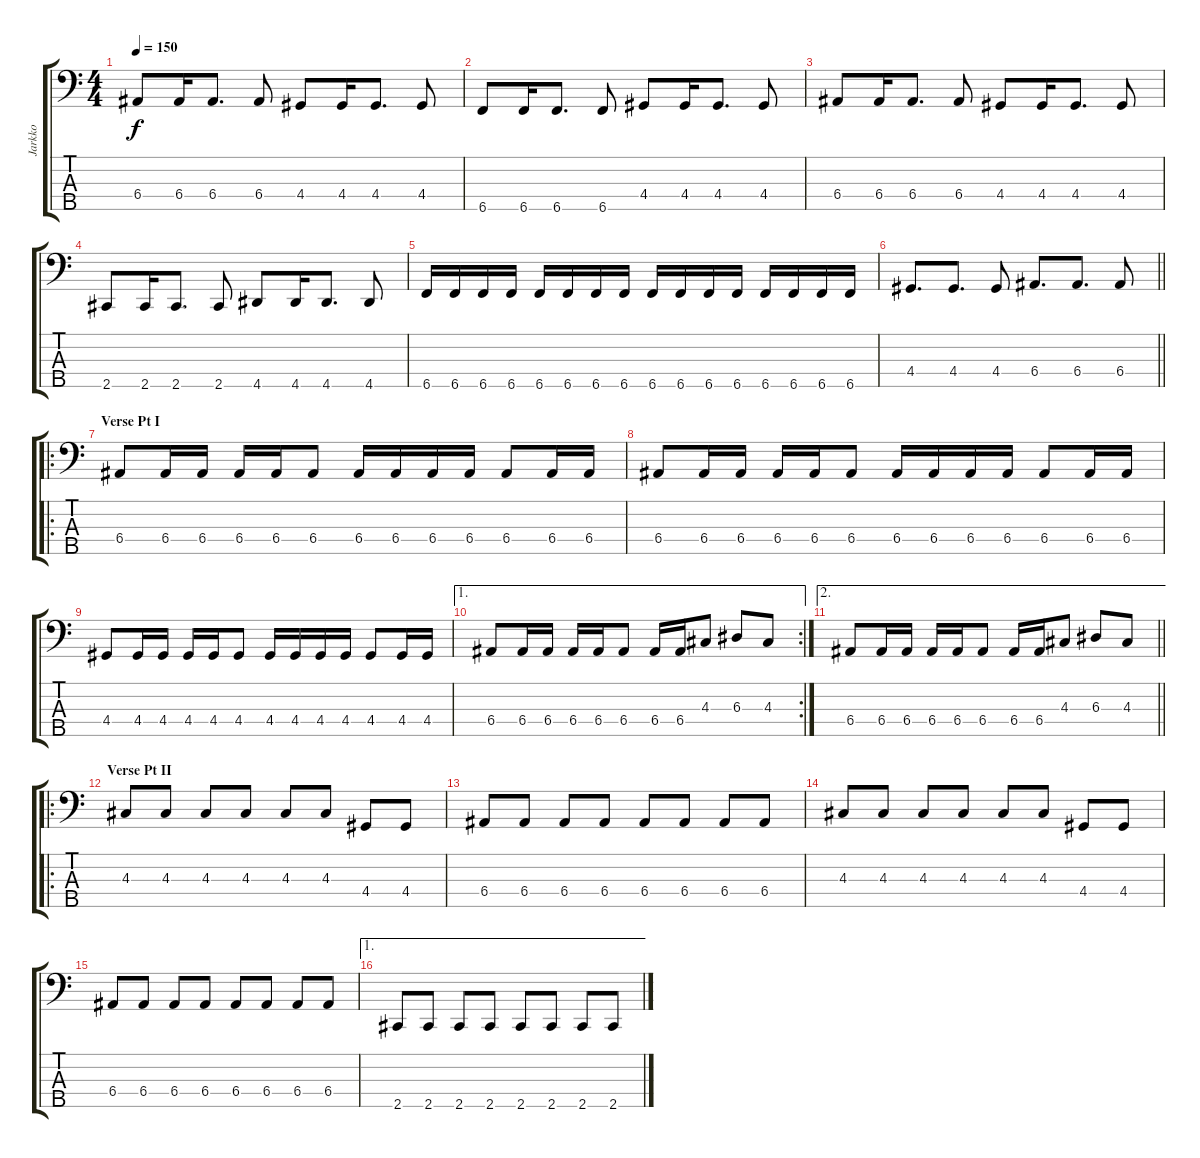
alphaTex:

\track ("Jarkko" "Jarkko") {instrument electricbassfinger}
\staff {score tabs}
\tuning (G2 D2 A1 E1 B0) {hide}
\ts (4 4)
\tempo 150
\clef f4
\ks c
6.4.8{dy f} 6.4.16 6.4.8{d} 6.4.8 4.4.8 4.4.16 4.4.8{d} 4.4.8 |
6.5.8 6.5.16 6.5.8{d} 6.5.8 4.4.8 4.4.16 4.4.8{d} 4.4.8 |
6.4.8 6.4.16 6.4.8{d} 6.4.8 4.4.8 4.4.16 4.4.8{d} 4.4.8 |
2.5.8 2.5.16 2.5.8{d} 2.5.8 4.5.8 4.5.16 4.5.8{d} 4.5.8 |
6.5.16 6.5.16 6.5.16 6.5.16 6.5.16 6.5.16 6.5.16 6.5.16 6.5.16 6.5.16 6.5.16 6.5.16 6.5.16 6.5.16 6.5.16 6.5.16 |
\barLineRight lightlight
4.4.8{d} 4.4.8{d} 4.4.8 6.4.8{d} 6.4.8{d} 6.4.8 |
\ro
\section ("" "Verse Pt I")
6.4.8 6.4.16 6.4.16 6.4.16 6.4.16 6.4.8 6.4.16 6.4.16 6.4.16 6.4.16 6.4.8 6.4.16 6.4.16 |
6.4.8 6.4.16 6.4.16 6.4.16 6.4.16 6.4.8 6.4.16 6.4.16 6.4.16 6.4.16 6.4.8 6.4.16 6.4.16 |
4.4.8 4.4.16 4.4.16 4.4.16 4.4.16 4.4.8 4.4.16 4.4.16 4.4.16 4.4.16 4.4.8 4.4.16 4.4.16 |
\ae 1
\rc 2
6.4.8 6.4.16 6.4.16 6.4.16 6.4.16 6.4.8 6.4.16 6.4.16 4.3.8 6.3.8 4.3.8 |
\ae 2
\barLineRight lightlight
6.4.8 6.4.16 6.4.16 6.4.16 6.4.16 6.4.8 6.4.16 6.4.16 4.3.8 6.3.8 4.3.8 |
\ro
\section ("" "Verse Pt II")
4.3.8 4.3.8 4.3.8 4.3.8 4.3.8 4.3.8 4.4.8 4.4.8 |
6.4.8 6.4.8 6.4.8 6.4.8 6.4.8 6.4.8 6.4.8 6.4.8 |
4.3.8 4.3.8 4.3.8 4.3.8 4.3.8 4.3.8 4.4.8 4.4.8 |
6.4.8 6.4.8 6.4.8 6.4.8 6.4.8 6.4.8 6.4.8 6.4.8 |
\ae 1
2.5.8 2.5.8 2.5.8 2.5.8 2.5.8 2.5.8 2.5.8 2.5.8
